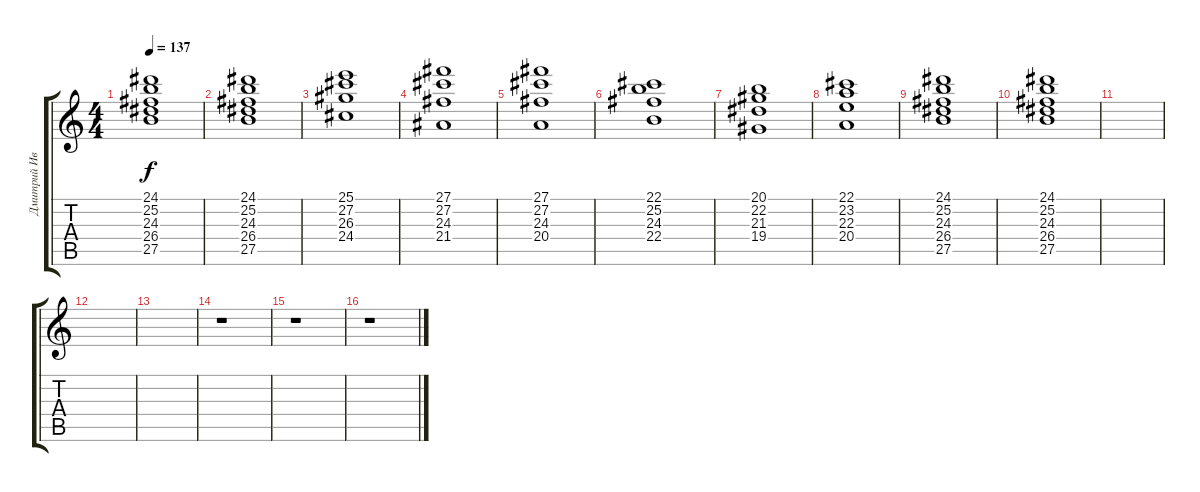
\track ("Дмитрий Иванов" "Дмитрий Ив") {instrument stringensemble1}
\staff {score tabs}
\tuning (Eb4 Bb3 Gb3 Db3 Ab2 Eb2) {hide}
\ts (4 4)
\tempo 137
\clef g2
\ks c
(24.1 25.2 24.3 26.4 27.5).1{dy f} |
(24.1 25.2 24.3 26.4 27.5).1 |
(25.1 27.2 26.3 24.4).1 |
(27.1 27.2 24.3 21.4).1 |
(27.1 27.2 24.3 20.4).1 |
(22.1 25.2 24.3 22.4).1 |
(20.1 22.2 21.3 19.4).1 |
(22.1 23.2 22.3 20.4).1 |
(24.1 25.2 24.3 26.4 27.5).1 |
(24.1 25.2 24.3 26.4 27.5).1 |
|
|
|
r.1 |
r.1 |
r.1
